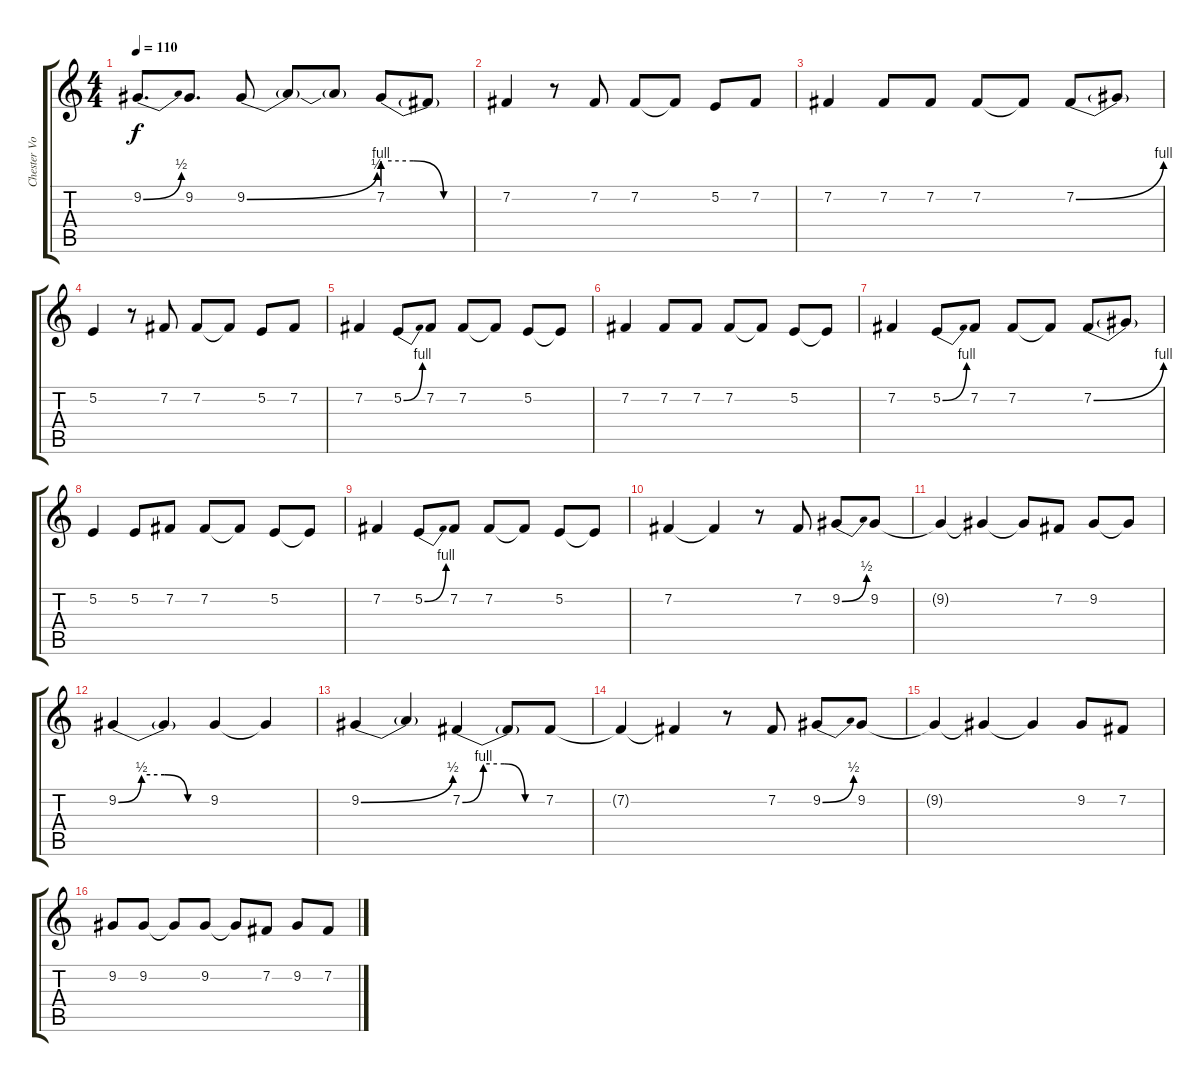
\track ("Chester Vocals" "Chester Vo") {instrument harmonica}
\staff {score tabs}
\tuning (E4 B3 G3 D3 A2 E2) {hide}
\ts (4 4)
\tempo 110
\clef g2
\ks c
9.2{be (bend 0 0 60 2)}.8{d dy f} 9.2.8{d} 9.2{be (bend 0 0 60 2)}.8 9.2{t}.8 9.2{t}.8 7.2{be (custom 0 4 20 4 40 0 60 0)}.8 7.2{t}.8 |
7.2.4 r.8 7.2.8 7.2.8 7.2{t}.8 5.2.8 7.2.8 |
7.2.4 7.2.8 7.2.8 7.2.8 7.2{t}.8 7.2{be (bend 0 0 60 4)}.8 7.2{t}.8 |
5.2.4 r.8 7.2.8 7.2.8 7.2{t}.8 5.2.8 7.2.8 |
7.2.4 5.2{be (bend 0 0 60 4)}.8 7.2.8 7.2.8 7.2{t}.8 5.2.8 5.2{t}.8 |
7.2.4 7.2.8 7.2.8 7.2.8 7.2{t}.8 5.2.8 5.2{t}.8 |
7.2.4 5.2{be (bend 0 0 60 4)}.8 7.2.8 7.2.8 7.2{t}.8 7.2{be (bend 0 0 60 4)}.8 7.2{t}.8 |
5.2.4 5.2.8 7.2.8 7.2.8 7.2{t}.8 5.2.8 5.2{t}.8 |
7.2.4 5.2{be (bend 0 0 60 4)}.8 7.2.8 7.2.8 7.2{t}.8 5.2.8 5.2{t}.8 |
7.2.4 7.2{t}.4 r.8 7.2.8 9.2{be (bend 0 0 60 2)}.8 9.2.8 |
9.2{t}.4 9.2{t}.4 9.2{t}.8 7.2.8 9.2.8 9.2{t}.8 |
9.2{be (custom 0 0 15 2 30 2 45 0 60 0)}.4 9.2{t}.4 9.2.4 9.2{t}.4 |
9.2{be (bend 0 0 60 2)}.4 9.2{t}.4 7.2{be (custom 0 0 15 4 30 4 45 0 60 0)}.4 7.2{t}.8 7.2.8 |
7.2{t}.4 7.2{t}.4 r.8 7.2.8 9.2{be (bend 0 0 60 2)}.8 9.2.8 |
9.2{t}.4 9.2{t}.4 9.2{t}.4 9.2.8 7.2.8 |
9.2.8 9.2.8 9.2{t}.8 9.2.8 9.2{t}.8 7.2.8 9.2.8 7.2.8
